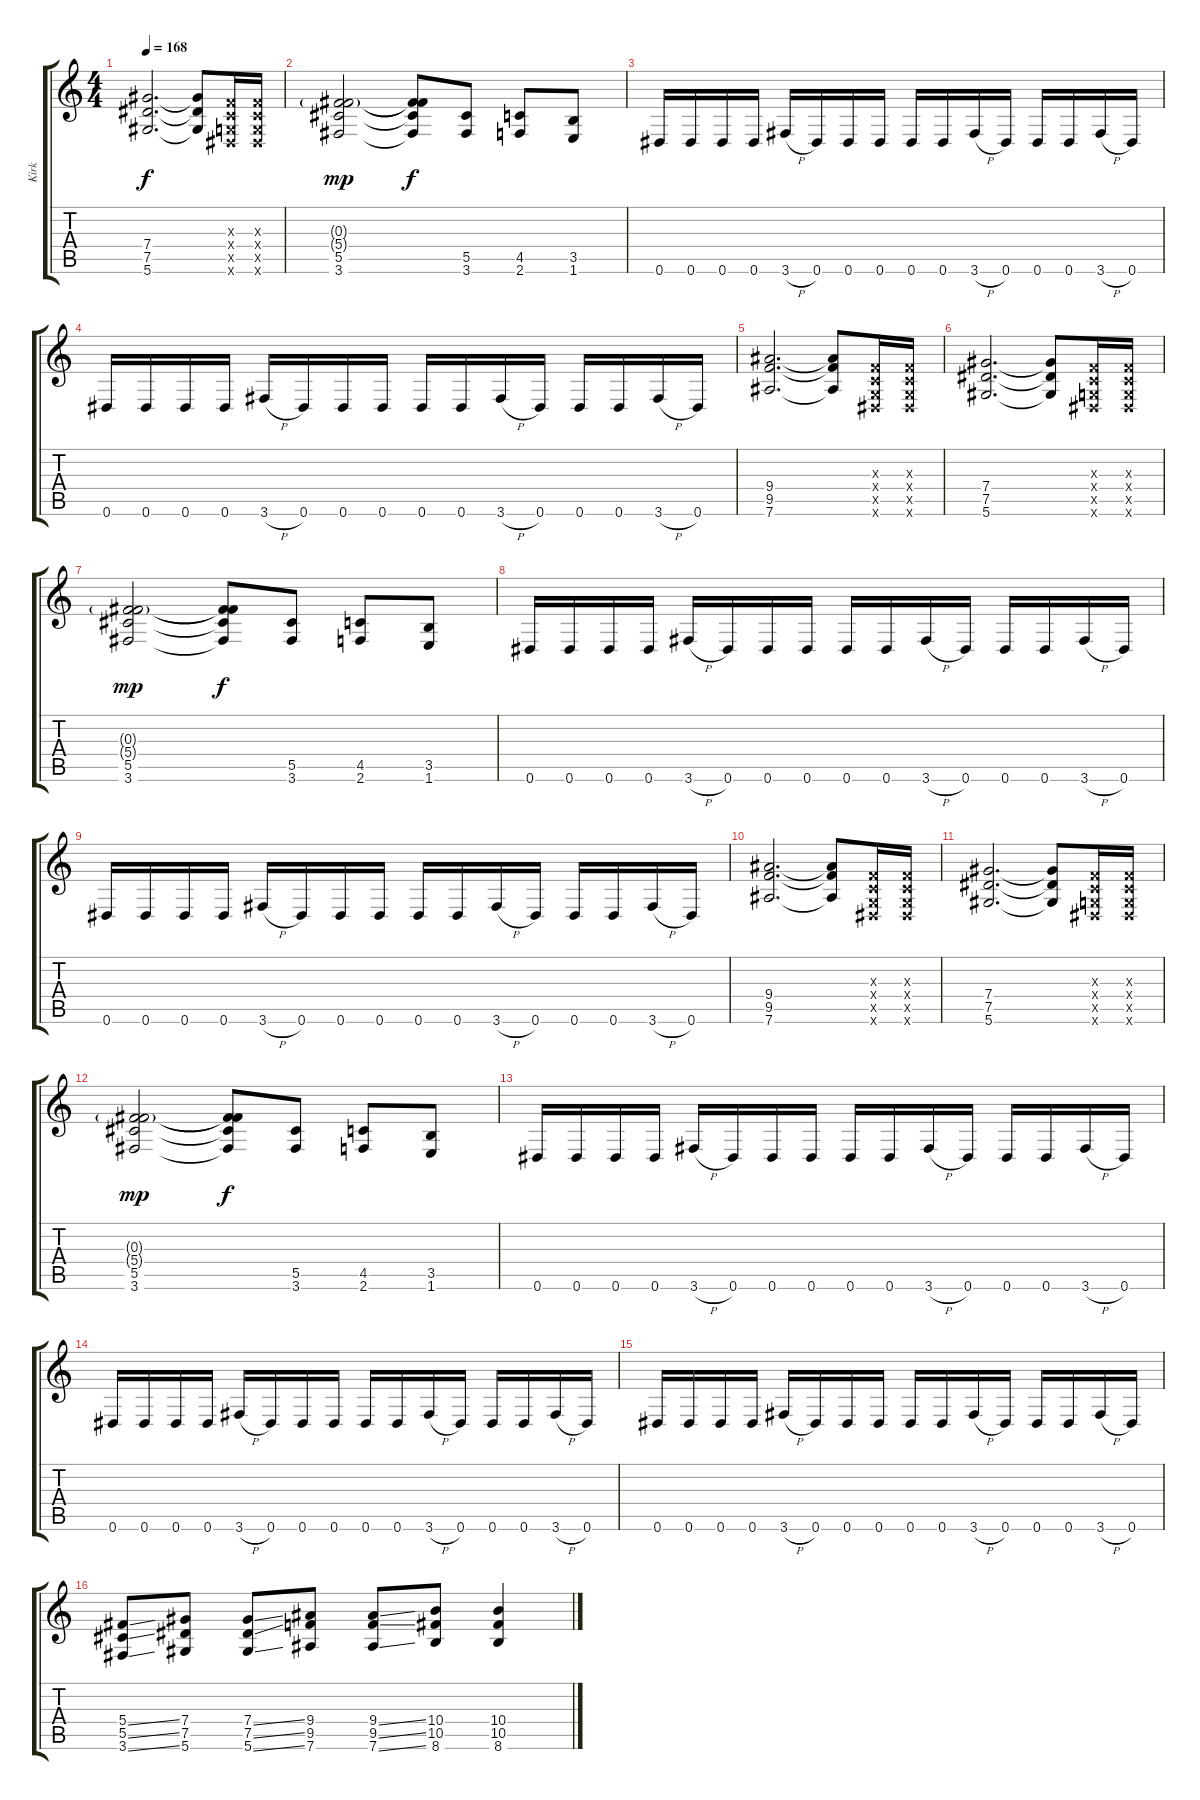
\track ("Kirk" "Kirk") {instrument distortionguitar}
\staff {score tabs}
\tuning (Eb4 Bb3 Gb3 Db3 Ab2 Eb2) {hide}
\ts (4 4)
\tempo 168
\clef g2
\ks c
(7.4 7.5 5.6).2{d dy f} (7.4{t} 7.5{t} 5.6{t}).8 (-1.3{x} -1.4{x} -1.5{x} 0.6{x}).16 (-1.3{x} -1.4{x} -1.5{x} 0.6{x}).16 |
(0.3{g} 5.4{g} 5.5 3.6).2{dy mp} (0.3{t} 5.4{t} 5.5{t} 3.6{t}).8{dy f} (5.5 3.6).8 (4.5 2.6).8 (3.5 1.6).8 |
0.6.16 0.6.16 0.6.16 0.6.16 3.6{h}.16 0.6.16 0.6.16 0.6.16 0.6.16 0.6.16 3.6{h}.16 0.6.16 0.6.16 0.6.16 3.6{h}.16 0.6.16 |
0.6.16 0.6.16 0.6.16 0.6.16 3.6{h}.16 0.6.16 0.6.16 0.6.16 0.6.16 0.6.16 3.6{h}.16 0.6.16 0.6.16 0.6.16 3.6{h}.16 0.6.16 |
(9.4 9.5 7.6).2{d} (9.4{t} 9.5{t} 7.6{t}).8 (-1.3{x} -1.4{x} -1.5{x} 0.6{x}).16 (-1.3{x} -1.4{x} -1.5{x} 0.6{x}).16 |
(7.4 7.5 5.6).2{d} (7.4{t} 7.5{t} 5.6{t}).8 (-1.3{x} -1.4{x} -1.5{x} 0.6{x}).16 (-1.3{x} -1.4{x} -1.5{x} 0.6{x}).16 |
(0.3{g} 5.4{g} 5.5 3.6).2{dy mp} (0.3{t} 5.4{t} 5.5{t} 3.6{t}).8{dy f} (5.5 3.6).8 (4.5 2.6).8 (3.5 1.6).8 |
0.6.16 0.6.16 0.6.16 0.6.16 3.6{h}.16 0.6.16 0.6.16 0.6.16 0.6.16 0.6.16 3.6{h}.16 0.6.16 0.6.16 0.6.16 3.6{h}.16 0.6.16 |
0.6.16 0.6.16 0.6.16 0.6.16 3.6{h}.16 0.6.16 0.6.16 0.6.16 0.6.16 0.6.16 3.6{h}.16 0.6.16 0.6.16 0.6.16 3.6{h}.16 0.6.16 |
(9.4 9.5 7.6).2{d} (9.4{t} 9.5{t} 7.6{t}).8 (-1.3{x} -1.4{x} -1.5{x} 0.6{x}).16 (-1.3{x} -1.4{x} -1.5{x} 0.6{x}).16 |
(7.4 7.5 5.6).2{d} (7.4{t} 7.5{t} 5.6{t}).8 (-1.3{x} -1.4{x} -1.5{x} 0.6{x}).16 (-1.3{x} -1.4{x} -1.5{x} 0.6{x}).16 |
(0.3{g} 5.4{g} 5.5 3.6).2{dy mp} (0.3{t} 5.4{t} 5.5{t} 3.6{t}).8{dy f} (5.5 3.6).8 (4.5 2.6).8 (3.5 1.6).8 |
0.6.16 0.6.16 0.6.16 0.6.16 3.6{h}.16 0.6.16 0.6.16 0.6.16 0.6.16 0.6.16 3.6{h}.16 0.6.16 0.6.16 0.6.16 3.6{h}.16 0.6.16 |
0.6.16 0.6.16 0.6.16 0.6.16 3.6{h}.16 0.6.16 0.6.16 0.6.16 0.6.16 0.6.16 3.6{h}.16 0.6.16 0.6.16 0.6.16 3.6{h}.16 0.6.16 |
0.6.16 0.6.16 0.6.16 0.6.16 3.6{h}.16 0.6.16 0.6.16 0.6.16 0.6.16 0.6.16 3.6{h}.16 0.6.16 0.6.16 0.6.16 3.6{h}.16 0.6.16 |
(5.4{ss} 5.5{ss} 3.6{ss}).8 (7.4 7.5 5.6).8 (7.4{ss} 7.5{ss} 5.6{ss}).8 (9.4 9.5 7.6).8 (9.4{ss} 9.5{ss} 7.6{ss}).8 (10.4 10.5 8.6).8 (10.4{ss} 10.5{ss} 8.6{ss}).4
